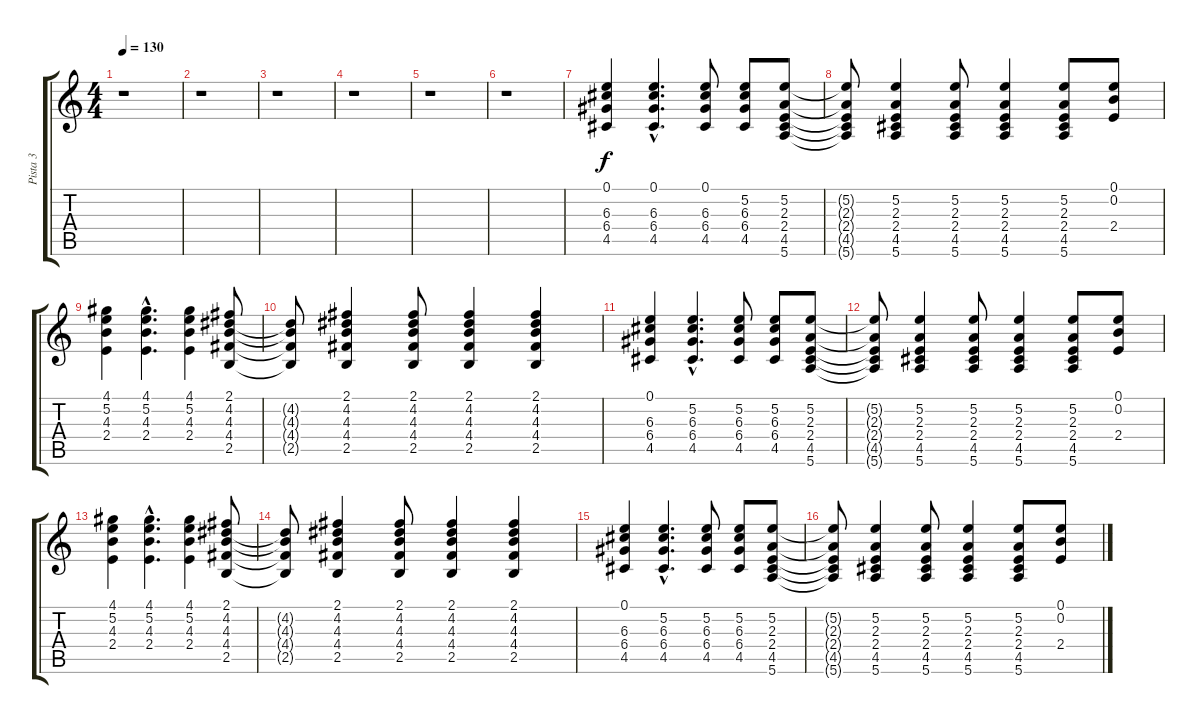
\track ("Pista 3" "Pista 3") {instrument electricguitarclean}
\staff {score tabs}
\tuning (E4 B3 G3 D3 A2 E2) {hide}
\ts (4 4)
\tempo 130
\clef g2
\ks c
r.1{dy f} |
r.1 |
r.1 |
r.1 |
r.1 |
r.1 |
(0.1 6.3 6.4 4.5).4 (0.1{hac} 6.3{hac} 6.4{hac} 4.5{hac}).4{d} (0.1 6.3 6.4 4.5).8 (5.2 6.3 6.4 4.5).8 (5.2 2.3 2.4 4.5 5.6).8 |
(5.2{t} 2.3{t} 2.4{t} 4.5{t} 5.6{t}).8 (5.2 2.3 2.4 4.5 5.6).4 (5.2 2.3 2.4 4.5 5.6).8 (5.2 2.3 2.4 4.5 5.6).4 (5.2 2.3 2.4 4.5 5.6).8 (0.1 0.2 2.4).8 |
(4.1 5.2 4.3 2.4).4 (4.1{hac} 5.2{hac} 4.3{hac} 2.4{hac}).4{d} (4.1 5.2 4.3 2.4).4 (2.1 4.2 4.3 4.4 2.5).8 |
(4.2{t} 4.3{t} 4.4{t} 2.5{t}).8 (2.1 4.2 4.3 4.4 2.5).4 (2.1 4.2 4.3 4.4 2.5).8 (2.1 4.2 4.3 4.4 2.5).4 (2.1 4.2 4.3 4.4 2.5).4 |
(0.1 6.3 6.4 4.5).4 (5.2{hac} 6.3{hac} 6.4{hac} 4.5{hac}).4{d} (5.2 6.3 6.4 4.5).8 (5.2 6.3 6.4 4.5).8 (5.2 2.3 2.4 4.5 5.6).8 |
(5.2{t} 2.3{t} 2.4{t} 4.5{t} 5.6{t}).8 (5.2 2.3 2.4 4.5 5.6).4 (5.2 2.3 2.4 4.5 5.6).8 (5.2 2.3 2.4 4.5 5.6).4 (5.2 2.3 2.4 4.5 5.6).8 (0.1 0.2 2.4).8 |
(4.1 5.2 4.3 2.4).4 (4.1{hac} 5.2{hac} 4.3{hac} 2.4{hac}).4{d} (4.1 5.2 4.3 2.4).4 (2.1 4.2 4.3 4.4 2.5).8 |
(4.2{t} 4.3{t} 4.4{t} 2.5{t}).8 (2.1 4.2 4.3 4.4 2.5).4 (2.1 4.2 4.3 4.4 2.5).8 (2.1 4.2 4.3 4.4 2.5).4 (2.1 4.2 4.3 4.4 2.5).4 |
(0.1 6.3 6.4 4.5).4 (5.2{hac} 6.3{hac} 6.4{hac} 4.5{hac}).4{d} (5.2 6.3 6.4 4.5).8 (5.2 6.3 6.4 4.5).8 (5.2 2.3 2.4 4.5 5.6).8 |
(5.2{t} 2.3{t} 2.4{t} 4.5{t} 5.6{t}).8 (5.2 2.3 2.4 4.5 5.6).4 (5.2 2.3 2.4 4.5 5.6).8 (5.2 2.3 2.4 4.5 5.6).4 (5.2 2.3 2.4 4.5 5.6).8 (0.1 0.2 2.4).8
